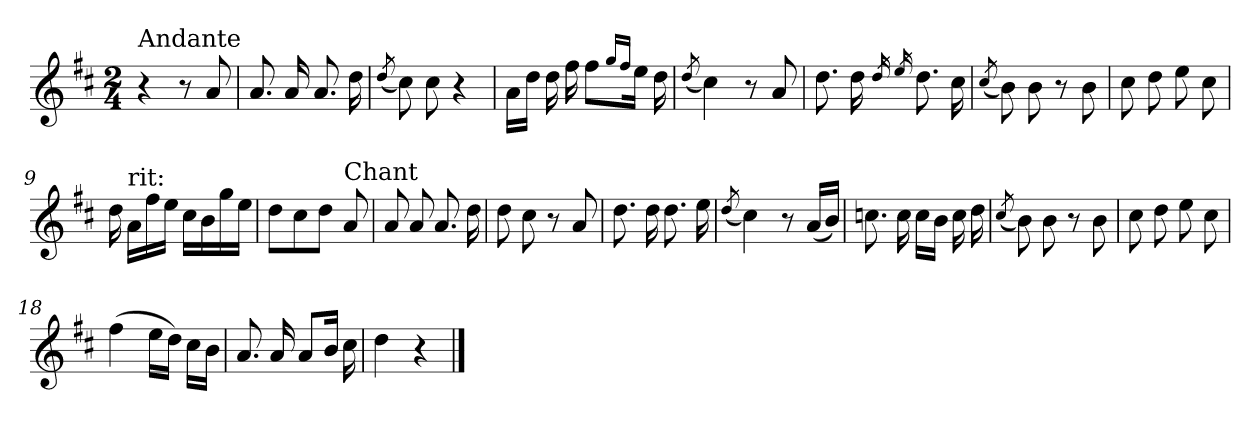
**kern
*part1
*staff1
*clefG2
*k[f#c#]
*D:
*M2/4
=1
!LO:TX:a:t=Andante
4r
8r
8a/
=2
8.a/
16a/
8.a/
16dd\
=3
(<8qdd/
8cc#\)
8cc#\
4r
=4
16a\LL
16dd\JJ
16dd\
16ff#\
8ff#\L
16qgg/LL
16qff#/JJ
16ee\Jk
16dd\
=5
(<8qdd/
4cc#\)
8r
8a/
=6
8.dd\
16dd\
16qdd/
16qee/
8.dd\
16cc#\
!!LO:LB:g=z
=7
(<8qcc#/
8b\)
8b\
8r
8b\
=8
8cc#\
8dd\
8ee\
8cc#\
=9
16dd\
!LO:TX:a:t=rit&colon;
16a\LL
16ff#\
16ee\JJ
16cc#\LL
16b\
16gg\
16ee\JJ
=10
8dd\L
8cc#\
8dd\J
!LO:TX:a:t=Chant
8a/
=11
8a/
8a/
8.a/
16dd\
=12
8dd\
8cc#\
8r
8a/
=13
8.dd\
16dd\
8.dd\
16ee\
!!LO:LB:g=z
=14
(<8qdd/
4cc#\)
8r
(<16a/LL
16b/JJ)
=15
8.ccn\
16cc\
16cc\LL
16b\JJ
16cc\
16dd\
=16
(<8qcc#/
8b\)
8b\
8r
8b\
=17
8cc#\
8dd\
8ee\
8cc#\
=18
(>4ff#\
16ee\LL
16dd\JJ)
16cc#\LL
16b\JJ
=19
8.a/
16a/
8a/L
16b/Jk
16cc#\
=20
4dd\
4r
==
*-
